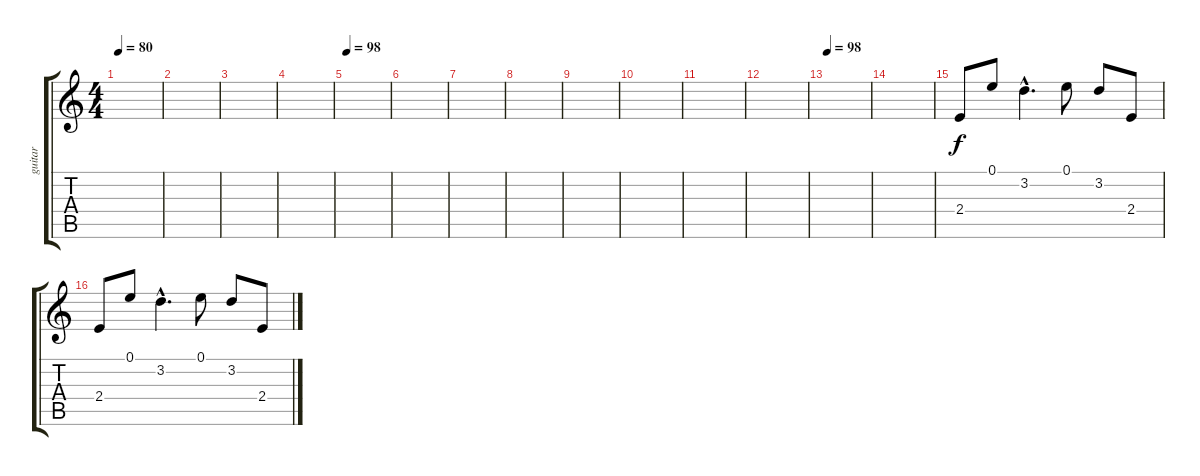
\track ("guitar" "guitar") {instrument electricguitarclean}
\staff {score tabs}
\tuning (E4 B3 G3 D3 A2 E2) {hide}
\ts (4 4)
\tempo 80
\clef g2
\ks c
|
|
|
|
\tempo 98
|
|
|
|
|
|
|
|
\tempo 98
|
|
2.4.8 0.1.8 3.2{hac}.4{d} 0.1.8 3.2.8 2.4.8 |
2.4.8 0.1.8 3.2{hac}.4{d} 0.1.8 3.2.8 2.4.8
